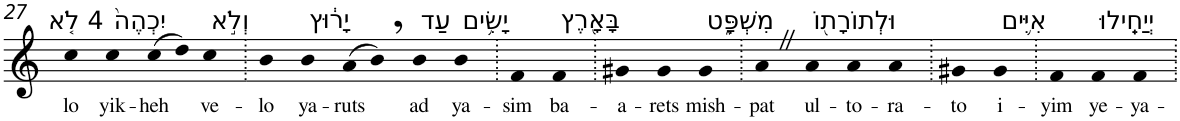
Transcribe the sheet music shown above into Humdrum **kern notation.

**kern	**text
*part1	*part1
*staff1	*staff1
*I"Piano	*
*I'Pno	*
!!LO:PB:g=z
*clefG2	*
*k[]	*
=27	=27
!LO:TX:a:t=4 לֹ֤א	!
!	!LO:LY:b
4cc	lo
!LO:TX:a:t=יִכְהֶה֙	!
!	!LO:LY:b
4cc	yik-
!	!LO:LY:b
(8cc	-heh
8dd)	.
!LO:TX:a:t=וְלֹ֣א	!
!	!LO:LY:b
4cc	ve-
=28.	=28.
!	!LO:LY:b
4b	-lo
!LO:TX:a:t=יָר֔וּץ	!
!	!LO:LY:b
4b	ya-
!	!LO:LY:b
(8a	-ruts
8b,)	.
!LO:TX:a:t=עַד	!
!	!LO:LY:b
4b	ad
!LO:TX:a:t=יָשִׂ֥ים	!
!	!LO:LY:b
4b	ya-
=29.	=29.
!	!LO:LY:b
4f	-sim
!LO:TX:a:t=בָּאָ֖רֶץ	!
!	!LO:LY:b
4f	ba-
=30.	=30.
!	!LO:LY:b
4g#X	-a-
!	!LO:LY:b
4g#	-rets
!LO:TX:a:t=מִשְׁפָּ֑ט	!
!	!LO:LY:b
4g#	mish-
=31.	=31.
!	!LO:LY:b
4aZ	-pat
!LO:TX:a:t=וּלְתוֹרָת֖וֹ	!
!	!LO:LY:b
4a	ul-
!	!LO:LY:b
4a	-to-
!	!LO:LY:b
4a	-ra-
=32.	=32.
!	!LO:LY:b
4g#X	-to
!LO:TX:a:t=אִיִּ֥ים	!
!	!LO:LY:b
4g#	i-
=33.	=33.
!	!LO:LY:b
4f	-yim
!LO:TX:a:t=יְיַחֵֽילוּ	!
!	!LO:LY:b
4f	ye-
!	!LO:LY:b
4f	-ya-
=.	=.
*-	*-
